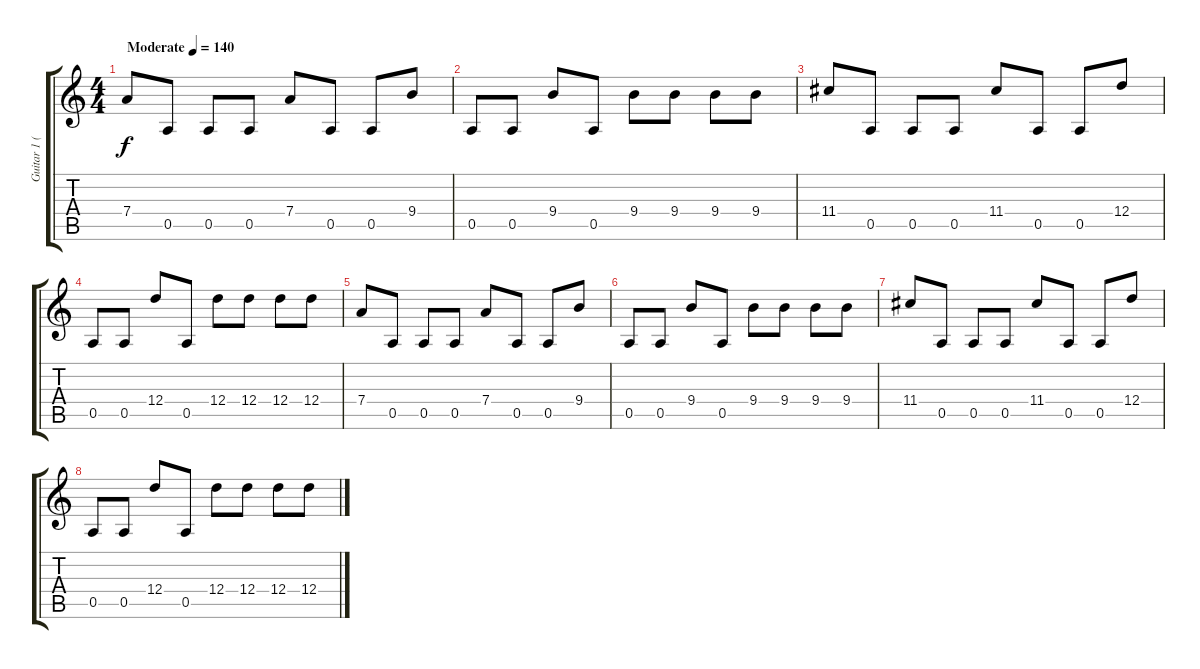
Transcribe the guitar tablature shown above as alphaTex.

\track ("Guitar 1 (Clean)" "Guitar 1 (") {instrument electricguitarclean}
\staff {score tabs}
\tuning (E4 B3 G3 D3 A2 E2) {hide}
\ts (4 4)
\tempo (140 "Moderate")
\clef g2
\ks c
7.4.8{dy f instrument electricguitarclean} 0.5.8 0.5.8 0.5.8 7.4.8 0.5.8 0.5.8 9.4.8 |
0.5.8 0.5.8 9.4.8 0.5.8 9.4.8 9.4.8 9.4.8 9.4.8 |
11.4.8 0.5.8 0.5.8 0.5.8 11.4.8 0.5.8 0.5.8 12.4.8 |
0.5.8 0.5.8 12.4.8 0.5.8 12.4.8 12.4.8 12.4.8 12.4.8 |
7.4.8 0.5.8 0.5.8 0.5.8 7.4.8 0.5.8 0.5.8 9.4.8 |
0.5.8 0.5.8 9.4.8 0.5.8 9.4.8 9.4.8 9.4.8 9.4.8 |
11.4.8 0.5.8 0.5.8 0.5.8 11.4.8 0.5.8 0.5.8 12.4.8 |
0.5.8 0.5.8 12.4.8 0.5.8 12.4.8 12.4.8 12.4.8 12.4.8
